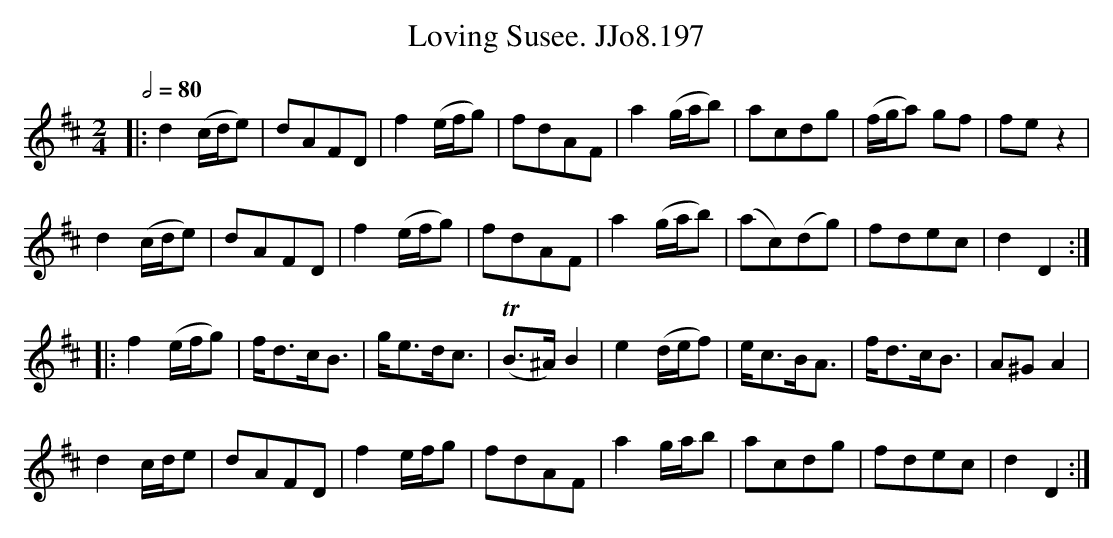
X:1
T:Loving Susee. JJo8.197
M:2/4
L:1/8
Q:1/2=80
K:D
|:d2(c/d/e)|dAFD|f2(e/f/g)|fdAF|a2(g/a/b)|acdg|(f/g/a) gf|fez2|
d2(c/d/e)|dAFD|f2(e/f/g)|fdAF|a2(g/a/b)|(ac)(dg)|fdec|d2D2:|
|:f2(e/f/g)|f<dc<B|g<ed<c|T(B>^A)B2|e2(d/e/f)|e<cB<A|f<dc<B|A^GA2|
d2c/d/e|dAFD|f2e/f/g|fdAF|a2g/a/b|acdg|fdec|d2D2:|
